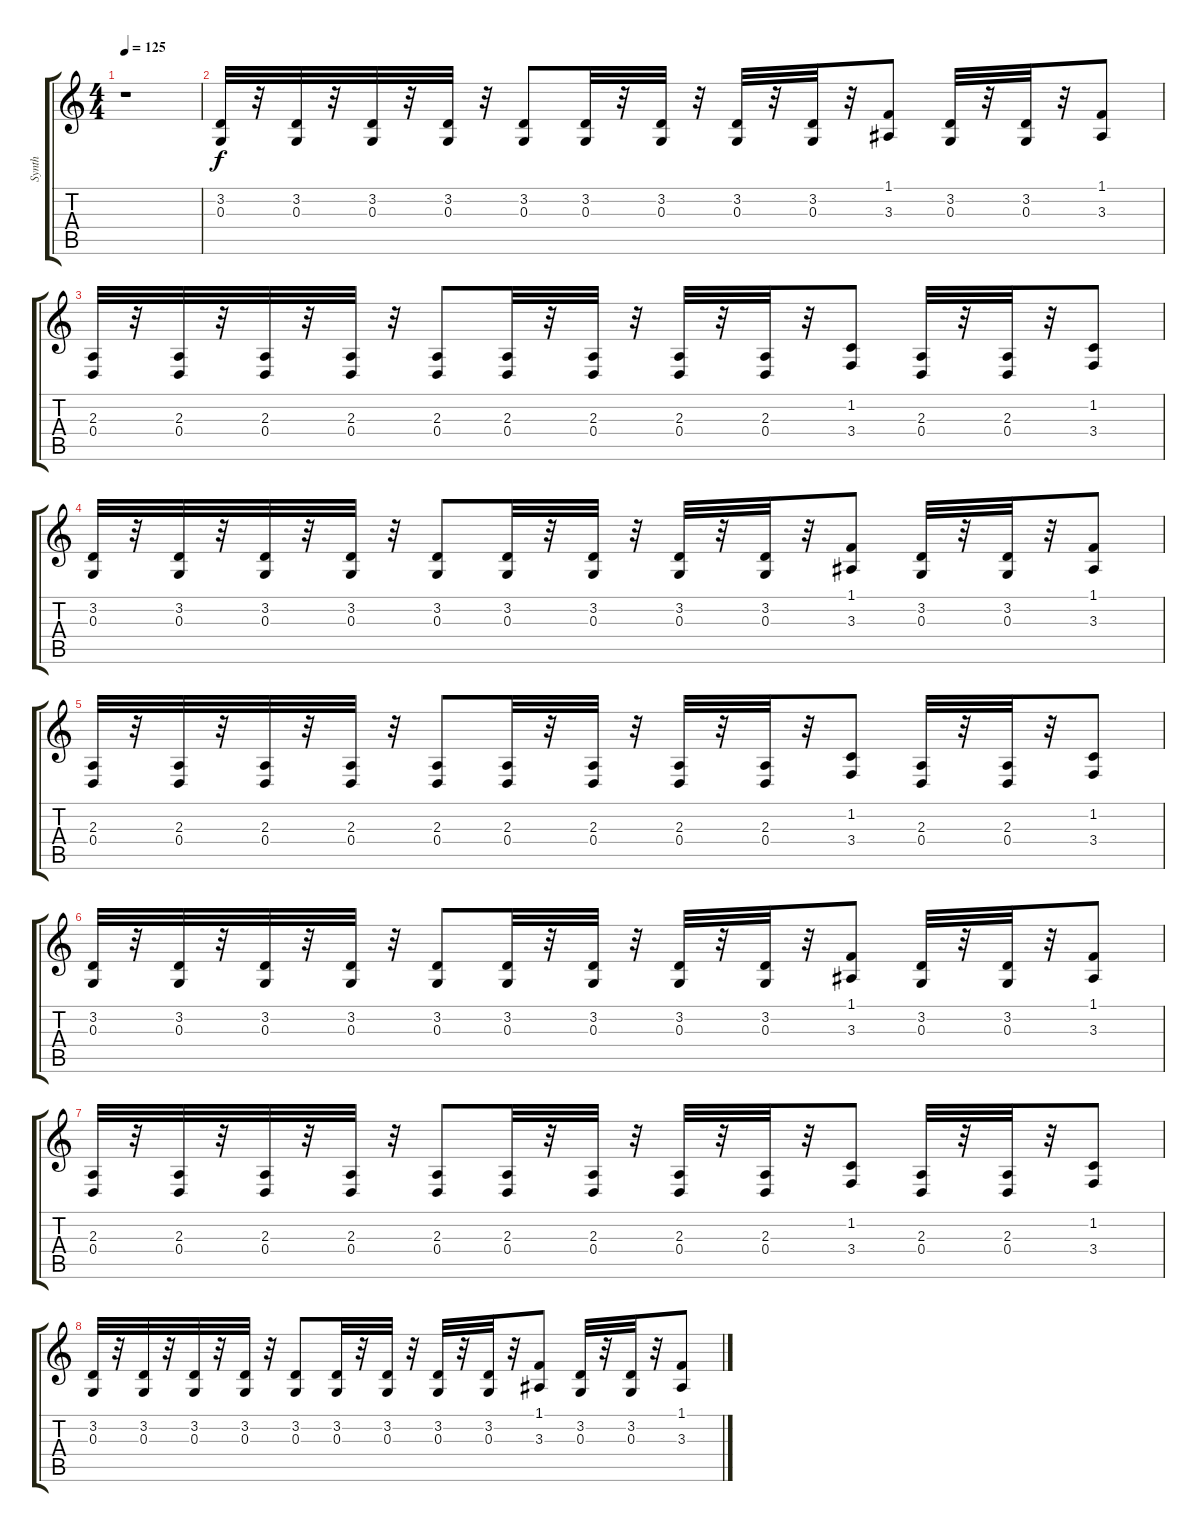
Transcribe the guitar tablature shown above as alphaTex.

\track ("Synth" "Synth") {instrument harpsichord}
\staff {score tabs}
\tuning (E4 B3 G3 D3 A2 E2) {hide}
\ts (4 4)
\tempo 125
\clef g2
\ks c
r.1{dy f} |
(3.2 0.3).32 r.32 (3.2 0.3).32 r.32 (3.2 0.3).32 r.32 (3.2 0.3).32 r.32 (3.2 0.3).8 (3.2 0.3).32 r.32 (3.2 0.3).32 r.32 (3.2 0.3).32 r.32 (3.2 0.3).32 r.32 (1.1 3.3).8 (3.2 0.3).32 r.32 (3.2 0.3).32 r.32 (1.1 3.3).8 |
(2.3 0.4).32 r.32 (2.3 0.4).32 r.32 (2.3 0.4).32 r.32 (2.3 0.4).32 r.32 (2.3 0.4).8 (2.3 0.4).32 r.32 (2.3 0.4).32 r.32 (2.3 0.4).32 r.32 (2.3 0.4).32 r.32 (1.2 3.4).8 (2.3 0.4).32 r.32 (2.3 0.4).32 r.32 (1.2 3.4).8 |
(3.2 0.3).32 r.32 (3.2 0.3).32 r.32 (3.2 0.3).32 r.32 (3.2 0.3).32 r.32 (3.2 0.3).8 (3.2 0.3).32 r.32 (3.2 0.3).32 r.32 (3.2 0.3).32 r.32 (3.2 0.3).32 r.32 (1.1 3.3).8 (3.2 0.3).32 r.32 (3.2 0.3).32 r.32 (1.1 3.3).8 |
(2.3 0.4).32 r.32 (2.3 0.4).32 r.32 (2.3 0.4).32 r.32 (2.3 0.4).32 r.32 (2.3 0.4).8 (2.3 0.4).32 r.32 (2.3 0.4).32 r.32 (2.3 0.4).32 r.32 (2.3 0.4).32 r.32 (1.2 3.4).8 (2.3 0.4).32 r.32 (2.3 0.4).32 r.32 (1.2 3.4).8 |
(3.2 0.3).32 r.32 (3.2 0.3).32 r.32 (3.2 0.3).32 r.32 (3.2 0.3).32 r.32 (3.2 0.3).8 (3.2 0.3).32 r.32 (3.2 0.3).32 r.32 (3.2 0.3).32 r.32 (3.2 0.3).32 r.32 (1.1 3.3).8 (3.2 0.3).32 r.32 (3.2 0.3).32 r.32 (1.1 3.3).8 |
(2.3 0.4).32 r.32 (2.3 0.4).32 r.32 (2.3 0.4).32 r.32 (2.3 0.4).32 r.32 (2.3 0.4).8 (2.3 0.4).32 r.32 (2.3 0.4).32 r.32 (2.3 0.4).32 r.32 (2.3 0.4).32 r.32 (1.2 3.4).8 (2.3 0.4).32 r.32 (2.3 0.4).32 r.32 (1.2 3.4).8 |
(3.2 0.3).32 r.32 (3.2 0.3).32 r.32 (3.2 0.3).32 r.32 (3.2 0.3).32 r.32 (3.2 0.3).8 (3.2 0.3).32 r.32 (3.2 0.3).32 r.32 (3.2 0.3).32 r.32 (3.2 0.3).32 r.32 (1.1 3.3).8 (3.2 0.3).32 r.32 (3.2 0.3).32 r.32 (1.1 3.3).8
